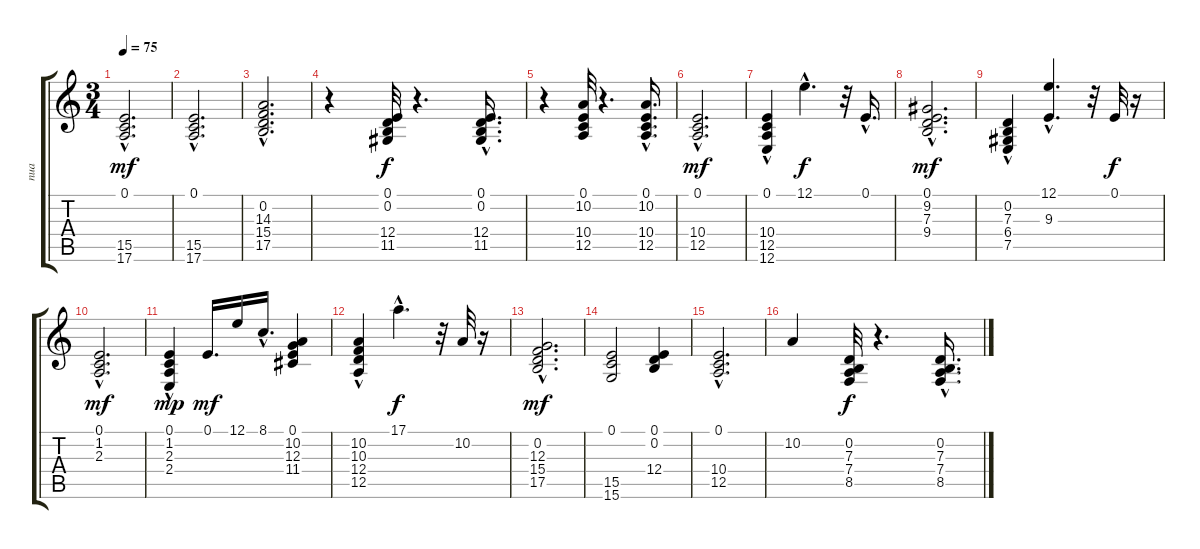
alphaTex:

\track ("пиа" "пиа") {instrument electricpiano1}
\staff {score tabs}
\tuning (E4 B3 G3 D3 A2 E2) {hide}
\ts (3 4)
\tempo 75
\clef g2
\ks c
(0.1{hac} 15.5{hac} 17.6{hac}).2{d dy mf} |
(0.1{hac} 15.5{hac} 17.6{hac}).2{d} |
(0.2{hac} 14.3{hac} 15.4{hac} 17.5{hac}).2{d} |
r.4 (0.1 0.2 12.4 11.5).32{dy f volume 6} r.4{d} (0.1{hac} 0.2{hac} 12.4{hac} 11.5{hac}).16{d} |
r.4 (0.1 10.2 10.4 12.5).32 r.4{d} (0.1{hac} 10.2{hac} 10.4{hac} 12.5{hac}).16{d} |
(0.1{hac} 10.4{hac} 12.5{hac}).2{d dy mf} |
(0.1 10.4{hac} 12.5{hac} 12.6{hac}).4 12.1{hac}.4{d dy f} r.32 0.1{hac}.16{d} |
(0.1{hac} 9.2 7.3{hac} 9.4{hac}).2{d dy mf} |
(0.2{hac} 7.3{hac} 6.4{hac} 7.5{hac}).4 (12.1{hac} 9.3{hac}).4{d volume 6} r.32 0.1.32{dy f volume 7} r.16 |
(0.1{hac} 1.2{hac} 2.3{hac}).2{d dy mf} |
(0.1{hac} 1.2 2.3 2.4).4{dy mp} 0.1.16{d dy mf} 12.1.16 8.1{hac}.16{d} (0.1 10.2 12.3 11.4).4 |
(10.2 10.3{hac} 12.4{hac} 12.5{hac}).4 17.1{hac}.4{d dy f} r.32 10.2.32 r.16 |
(0.2{hac} 12.3{hac} 15.4{hac} 17.5{hac}).2{d dy mf} |
(0.1 15.5 15.6).2 (0.1 0.2 12.4).4 |
(0.1{hac} 10.4{hac} 12.5{hac}).2{d} |
10.2.4 (0.2 7.3 7.4 8.5).32{dy f} r.4{d} (0.2{hac} 7.3{hac} 7.4{hac} 8.5{hac}).16{d}
